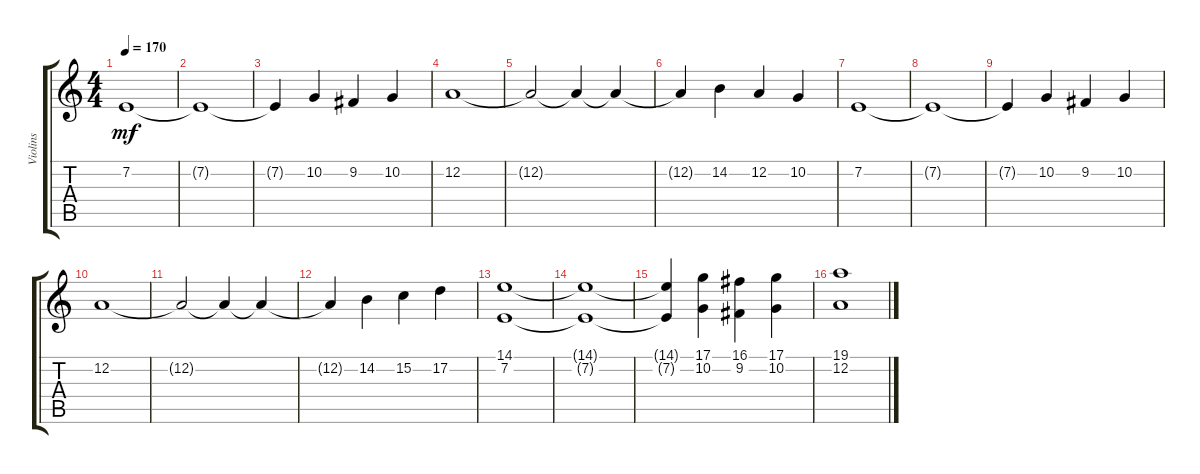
\track ("Violins" "Violins") {instrument synthstrings1}
\staff {score tabs}
\tuning (D4 A3 F3 C3 G2 C2) {hide}
\ts (4 4)
\tempo 170
\clef g2
\ks c
7.2.1{dy mf} |
7.2{t}.1 |
7.2{t}.4 10.2.4 9.2.4 10.2.4 |
12.2.1 |
12.2{t}.2 12.2{t}.4 12.2{t}.4 |
12.2{t}.4 14.2.4 12.2.4 10.2.4 |
7.2.1 |
7.2{t}.1 |
7.2{t}.4 10.2.4 9.2.4 10.2.4 |
12.2.1 |
12.2{t}.2 12.2{t}.4 12.2{t}.4 |
12.2{t}.4 14.2.4 15.2.4 17.2.4 |
(14.1 7.2).1 |
(14.1{t} 7.2{t}).1 |
(14.1{t} 7.2{t}).4 (17.1 10.2).4 (16.1 9.2).4 (17.1 10.2).4 |
(19.1 12.2).1
